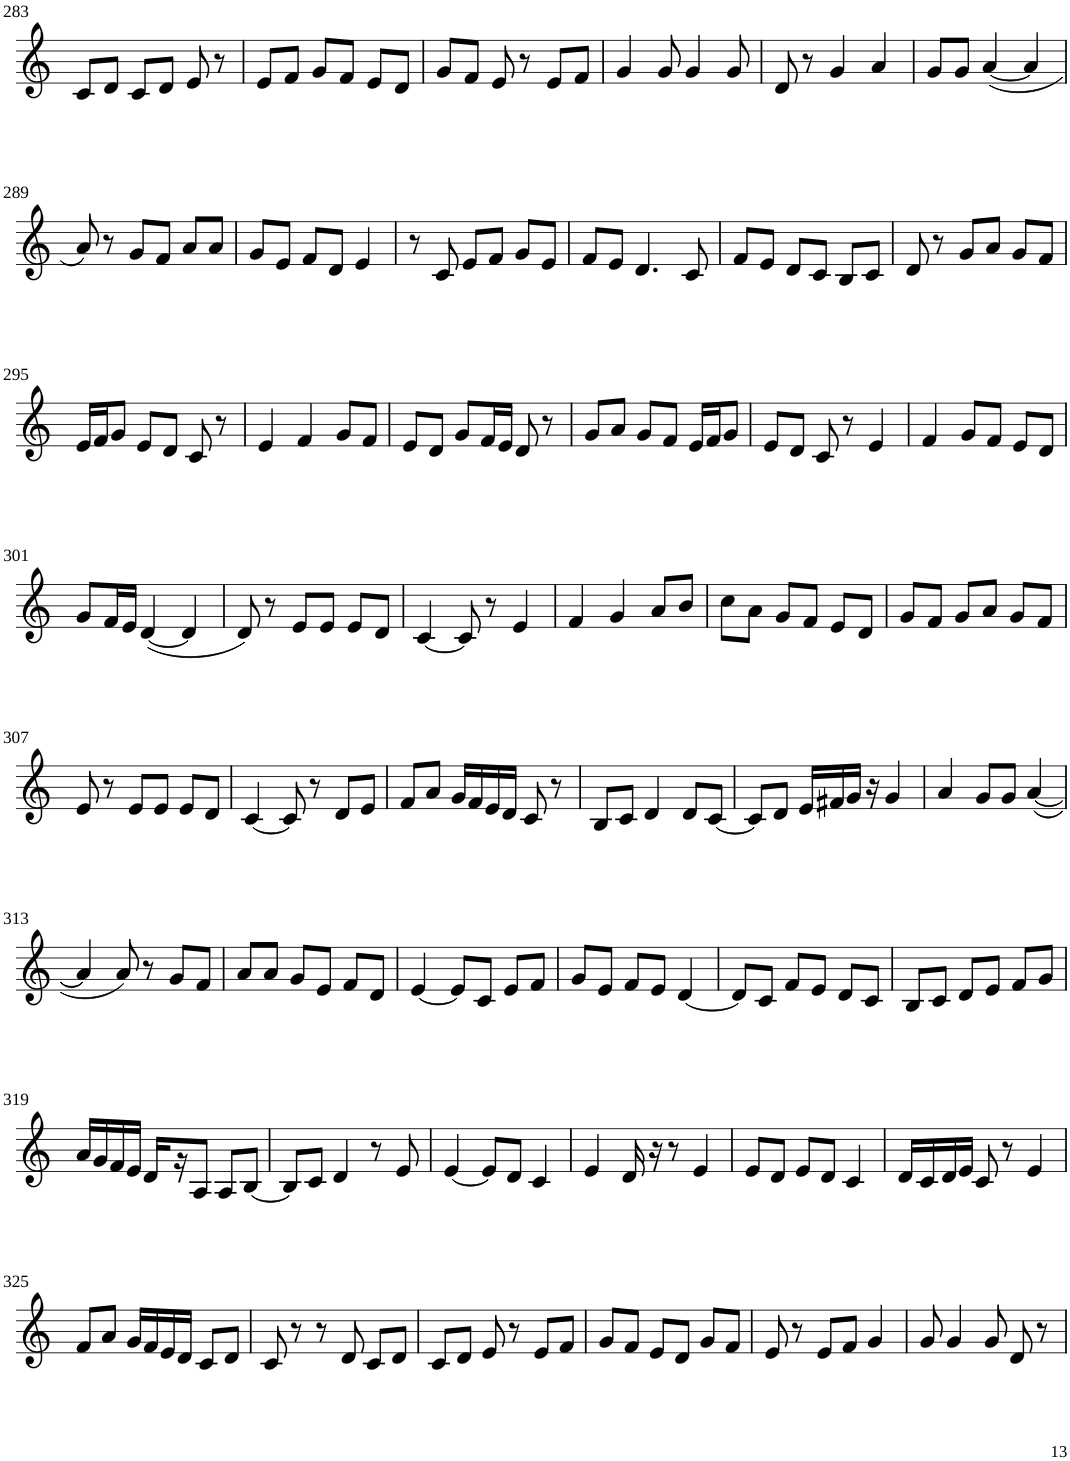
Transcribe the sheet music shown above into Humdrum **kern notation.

**kern
*part1
*staff1
*I"Violin
!!LO:PB:g=z
*clefG2
*k[]
*M3/4
=283
8c/L
8d/J
8c/L
8d/J
8e/
8r
=284
8e/L
8f/J
8g/L
8f/J
8e/L
8d/J
=285
8g/L
8f/J
8e/
8r
8e/L
8f/J
=286
4g/
8g/
4g/
8g/
=287
8d/
8r
4g/
4a/
=288
8g/L
8g/J
([4a/
4a/]
!!LO:LB:g=z
=289
8a/)
8r
8g/L
8f/J
8a/L
8a/J
=290
8g/L
8e/J
8f/L
8d/J
4e/
=291
8r
8c/
8e/L
8f/J
8g/L
8e/J
=292
8f/L
8e/J
4.d/
8c/
=293
8f/L
8e/J
8d/L
8c/J
8B/L
8c/J
=294
8d/
8r
8g/L
8a/J
8g/L
8f/J
!!LO:LB:g=z
=295
16e/LL
16f/J
8g/J
8e/L
8d/J
8c/
8r
=296
4e/
4f/
8g/L
8f/J
=297
8e/L
8d/J
8g/L
16f/L
16e/JJ
8d/
8r
=298
8g/L
8a/J
8g/L
8f/J
16e/LL
16f/J
8g/J
=299
8e/L
8d/J
8c/
8r
4e/
=300
4f/
8g/L
8f/J
8e/L
8d/J
!!LO:LB:g=z
=301
8g/L
16f/L
16e/JJ
([4d/
4d/]
=302
8d/)
8r
8e/L
8e/J
8e/L
8d/J
=303
[4c/
8c/]
8r
4e/
=304
4f/
4g/
8a/L
8b/J
=305
8cc\L
8a\J
8g/L
8f/J
8e/L
8d/J
=306
8g/L
8f/J
8g/L
8a/J
8g/L
8f/J
!!LO:LB:g=z
=307
8e/
8r
8e/L
8e/J
8e/L
8d/J
=308
[4c/
8c/]
8r
8d/L
8e/J
=309
8f/L
8a/J
16g/LL
16f/
16e/
16d/JJ
8c/
8r
=310
8B/L
8c/J
4d/
8d/L
[8c/J
=311
8c/L]
8d/J
16e/LL
16f#X/
16g/JJ
16r
4g/
=312
4a/
8g/L
8g/J
([4a/
!!LO:LB:g=z
=313
4a/]
8a/)
8r
8g/L
8f/J
=314
8a/L
8a/J
8g/L
8e/J
8f/L
8d/J
=315
[4e/
8e/L]
8c/J
8e/L
8f/J
=316
8g/L
8e/J
8f/L
8e/J
[4d/
=317
8d/L]
8c/J
8f/L
8e/J
8d/L
8c/J
=318
8B/L
8c/J
8d/L
8e/J
8f/L
8g/J
!!LO:LB:g=z
=319
16a/LL
16g/
16f/
16e/JJ
16d/LL
16r
8A/J
8A/L
[8B/J
=320
8B/L]
8c/J
4d/
8r
8e/
=321
[4e/
8e/L]
8d/J
4c/
=322
4e/
16d/
16r
8r
4e/
=323
8e/L
8d/J
8e/L
8d/J
4c/
=324
16d/LL
16c/
16d/
16e/JJ
8c/
8r
4e/
!!LO:LB:g=z
=325
8f/L
8a/J
16g/LL
16f/
16e/
16d/JJ
8c/L
8d/J
=326
8c/
8r
8r
8d/
8c/L
8d/J
=327
8c/L
8d/J
8e/
8r
8e/L
8f/J
=328
8g/L
8f/J
8e/L
8d/J
8g/L
8f/J
=329
8e/
8r
8e/L
8f/J
4g/
=330
8g/
4g/
8g/
8d/
8r
=
*-
